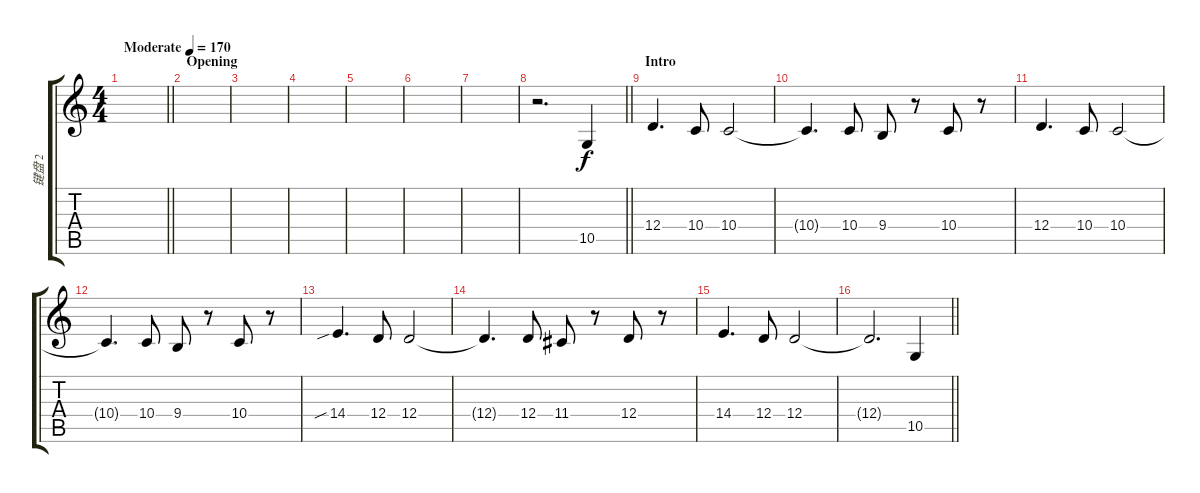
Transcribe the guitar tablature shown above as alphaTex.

\track ("键盘 2" "键盘 2") {instrument tenorsax}
\staff {score tabs}
\tuning (E4 B3 G3 D3 A2 E2) {hide}
\ts (4 4)
\tempo (170 "Moderate")
\clef g2
\barLineRight lightlight
\ks c
|
\section ("" "Opening")
|
|
|
|
|
|
\barLineRight lightlight
r.2{d} 10.5.4 |
\section ("" "Intro")
12.4.4{d} 10.4.8 10.4.2 |
10.4{t}.4{d} 10.4.8 9.4.8 r.8 10.4.8 r.8 |
12.4.4{d} 10.4.8 10.4.2 |
10.4{t}.4{d} 10.4.8 9.4.8 r.8 10.4.8 r.8 |
14.4{sib}.4{d} 12.4.8 12.4.2 |
12.4{t}.4{d} 12.4.8 11.4.8 r.8 12.4.8 r.8 |
14.4.4{d} 12.4.8 12.4.2 |
\barLineRight lightlight
12.4{t}.2{d} 10.5.4
